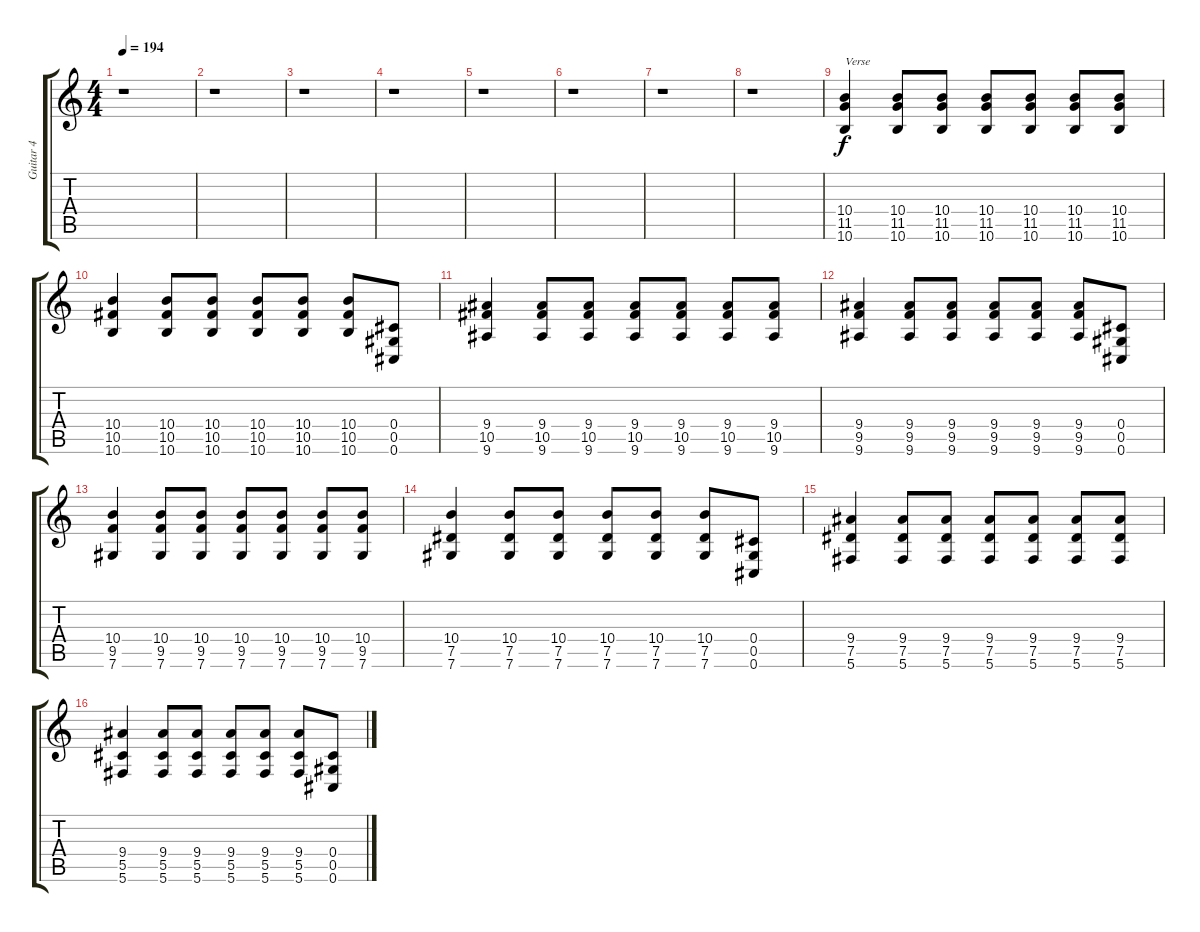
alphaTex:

\track ("Guitar 4" "Guitar 4") {instrument distortionguitar}
\staff {score tabs}
\tuning (Eb4 Bb3 Gb3 Db3 Ab2 Db2) {hide}
\ts (4 4)
\tempo 194
\clef g2
\ks c
r.1{dy f} |
r.1 |
r.1 |
r.1 |
r.1 |
r.1 |
r.1 |
r.1 |
(10.4 11.5 10.6).4{txt "Verse"} (10.4 11.5 10.6).8 (10.4 11.5 10.6).8 (10.4 11.5 10.6).8 (10.4 11.5 10.6).8 (10.4 11.5 10.6).8 (10.4 11.5 10.6).8 |
(10.4 10.5 10.6).4 (10.4 10.5 10.6).8 (10.4 10.5 10.6).8 (10.4 10.5 10.6).8 (10.4 10.5 10.6).8 (10.4 10.5 10.6).8 (0.4 0.5 0.6).8 |
(9.4 10.5 9.6).4 (9.4 10.5 9.6).8 (9.4 10.5 9.6).8 (9.4 10.5 9.6).8 (9.4 10.5 9.6).8 (9.4 10.5 9.6).8 (9.4 10.5 9.6).8 |
(9.4 9.5 9.6).4 (9.4 9.5 9.6).8 (9.4 9.5 9.6).8 (9.4 9.5 9.6).8 (9.4 9.5 9.6).8 (9.4 9.5 9.6).8 (0.4 0.5 0.6).8 |
(10.4 9.5 7.6).4 (10.4 9.5 7.6).8 (10.4 9.5 7.6).8 (10.4 9.5 7.6).8 (10.4 9.5 7.6).8 (10.4 9.5 7.6).8 (10.4 9.5 7.6).8 |
(10.4 7.5 7.6).4 (10.4 7.5 7.6).8 (10.4 7.5 7.6).8 (10.4 7.5 7.6).8 (10.4 7.5 7.6).8 (10.4 7.5 7.6).8 (0.4 0.5 0.6).8 |
(9.4 7.5 5.6).4 (9.4 7.5 5.6).8 (9.4 7.5 5.6).8 (9.4 7.5 5.6).8 (9.4 7.5 5.6).8 (9.4 7.5 5.6).8 (9.4 7.5 5.6).8 |
(9.4 5.5 5.6).4 (9.4 5.5 5.6).8 (9.4 5.5 5.6).8 (9.4 5.5 5.6).8 (9.4 5.5 5.6).8 (9.4 5.5 5.6).8 (0.4 0.5 0.6).8
